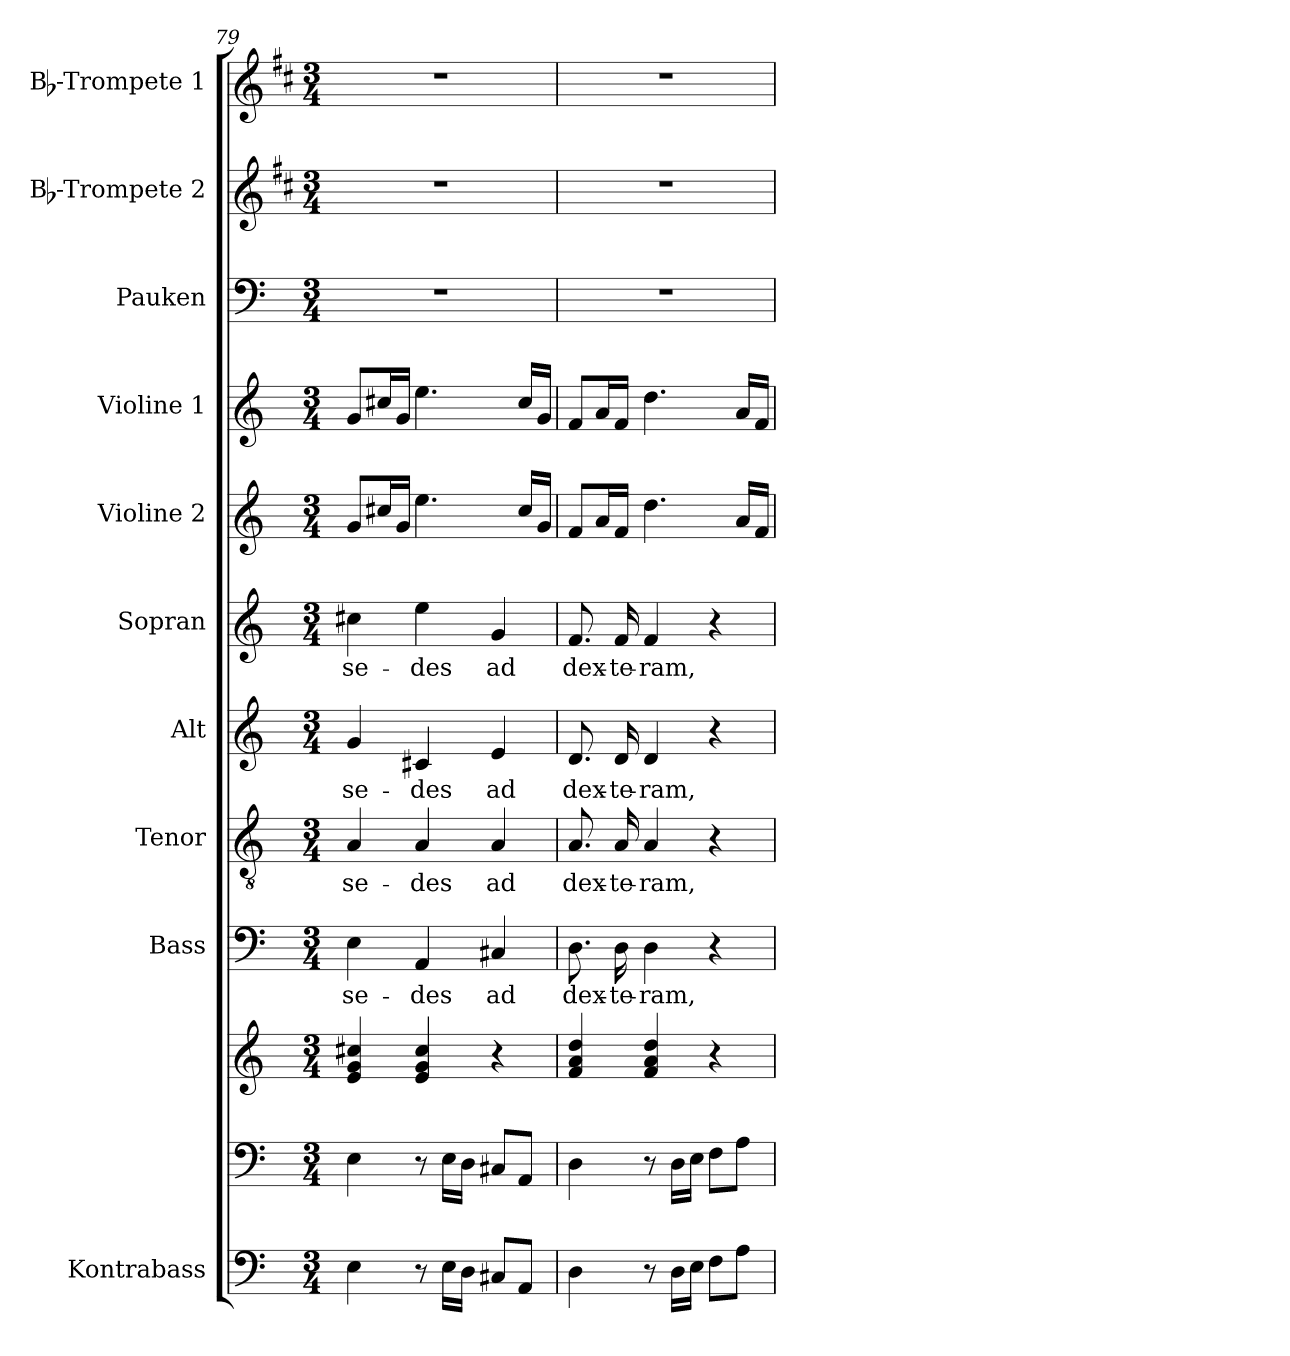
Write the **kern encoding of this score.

**kern	**kern	**kern	**kern	**text	**kern	**text	**kern	**text	**kern	**text	**kern	**kern	**kern	**kern	**kern
*part11	*part10	*part10	*part9	*part9	*part8	*part8	*part7	*part7	*part6	*part6	*part5	*part4	*part3	*part2	*part1
*staff12	*staff11	*staff10	*staff9	*staff9	*staff8	*staff8	*staff7	*staff7	*staff6	*staff6	*staff5	*staff4	*staff3	*staff2	*staff1
*I"Kontrabass	*	*	*I"Bass	*	*I"Tenor	*	*I"Alt	*	*I"Sopran	*	*I"Violine 2	*I"Violine 1	*I"Pauken	*I"Bb-Trompete 2	*I"Bb-Trompete 1
*I'Kb.	*	*	*I'B.	*	*I'T.	*	*I'A.	*	*I'S.	*	*I'Vl. 2	*I'Vl. 1	*I'Pk.	*I'Bb Trp. 2	*I'Bb Trp. 1
*clefF4	*clefF4	*clefG2	*clefF4	*	*clefGv2	*	*clefG2	*	*clefG2	*	*clefG2	*clefG2	*clefF4	*clefG2	*clefG2
*ITrd7c12	*	*	*	*	*	*	*	*	*	*	*	*	*	*ITrd1c2	*ITrd1c2
*k[]	*k[]	*k[]	*k[]	*	*k[]	*	*k[]	*	*k[]	*	*k[]	*k[]	*k[]	*k[]	*k[]
*C:	*C:	*C:	*C:	*	*C:	*	*C:	*	*C:	*	*C:	*C:	*C:	*C:	*C:
*M3/4	*M3/4	*M3/4	*M3/4	*	*M3/4	*	*M3/4	*	*M3/4	*	*M3/4	*M3/4	*M3/4	*M3/4	*M3/4
=79	=79	=79	=79	=79	=79	=79	=79	=79	=79	=79	=79	=79	=79	=79	=79
!	!	!	!	!LO:LY:b	!	!LO:LY:b	!	!LO:LY:b	!	!LO:LY:b	!	!	!	!	!
4EE\	4E\	4e/ 4g/ 4cc#X/	4E\	se-	4A/	se-	4g/	se-	4cc#X\	se-	8g/L	8g/L	2.r	2.r	2.r
.	.	.	.	.	.	.	.	.	.	.	16cc#X/L	16cc#X/L	.	.	.
.	.	.	.	.	.	.	.	.	.	.	16g/JJ	16g/JJ	.	.	.
!	!	!	!	!LO:LY:b	!	!LO:LY:b	!	!LO:LY:b	!	!LO:LY:b	!	!	!	!	!
8r	8r	4e/ 4g/ 4cc#/	4AA/	-des	4A/	-des	4c#X/	-des	4ee\	-des	4.ee\	4.ee\	.	.	.
16EE\LL	16E\LL	.	.	.	.	.	.	.	.	.	.	.	.	.	.
16DD\JJ	16D\JJ	.	.	.	.	.	.	.	.	.	.	.	.	.	.
!	!	!	!	!LO:LY:b	!	!LO:LY:b	!	!LO:LY:b	!	!LO:LY:b	!	!	!	!	!
8CC#X/L	8C#X/L	4r	4C#X/	ad	4A/	ad	4e/	ad	4g/	ad	.	.	.	.	.
8AAA/J	8AA/J	.	.	.	.	.	.	.	.	.	16cc#/LL	16cc#/LL	.	.	.
.	.	.	.	.	.	.	.	.	.	.	16g/JJ	16g/JJ	.	.	.
=80	=80	=80	=80	=80	=80	=80	=80	=80	=80	=80	=80	=80	=80	=80	=80
!	!	!	!	!LO:LY:b	!	!LO:LY:b	!	!LO:LY:b	!	!LO:LY:b	!	!	!	!	!
4DD\	4D\	4f/ 4a/ 4dd/	8.D\	dex-	8.A/	dex-	8.d/	dex-	8.f/	dex-	8f/L	8f/L	2.r	2.r	2.r
.	.	.	.	.	.	.	.	.	.	.	16a/L	16a/L	.	.	.
!	!	!	!	!LO:LY:b	!	!LO:LY:b	!	!LO:LY:b	!	!LO:LY:b	!	!	!	!	!
.	.	.	16D\	-te-	16A/	-te-	16d/	-te-	16f/	-te-	16f/JJ	16f/JJ	.	.	.
!	!	!	!	!LO:LY:b	!	!LO:LY:b	!	!LO:LY:b	!	!LO:LY:b	!	!	!	!	!
8r	8r	4f/ 4a/ 4dd/	4D\	-ram,	4A/	-ram,	4d/	-ram,	4f/	-ram,	4.dd\	4.dd\	.	.	.
16DD\LL	16D\LL	.	.	.	.	.	.	.	.	.	.	.	.	.	.
16EE\JJ	16E\JJ	.	.	.	.	.	.	.	.	.	.	.	.	.	.
8FF\L	8F\L	4r	4r	.	4r	.	4r	.	4r	.	.	.	.	.	.
8AA\J	8A\J	.	.	.	.	.	.	.	.	.	16a/LL	16a/LL	.	.	.
.	.	.	.	.	.	.	.	.	.	.	16f/JJ	16f/JJ	.	.	.
=	=	=	=	=	=	=	=	=	=	=	=	=	=	=	=
*-	*-	*-	*-	*-	*-	*-	*-	*-	*-	*-	*-	*-	*-	*-	*-
